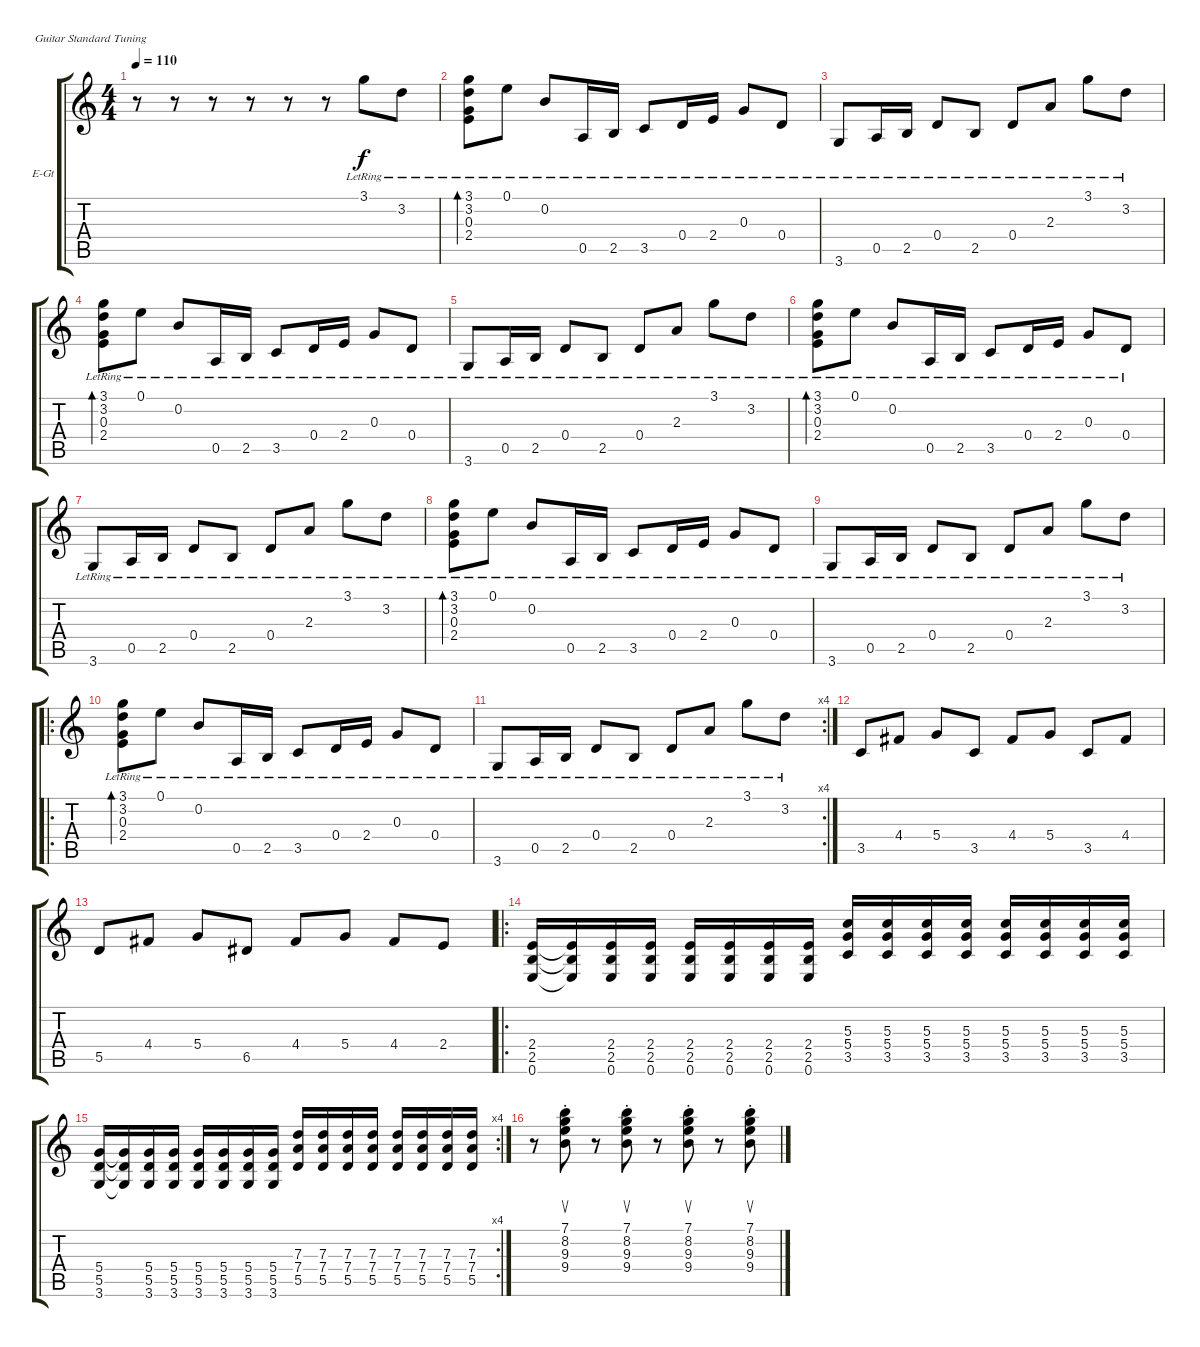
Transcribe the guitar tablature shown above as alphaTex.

\defaultSystemsLayout 4
\bracketExtendMode groupsimilarinstruments
\firstSystemTrackNameOrientation horizontal
\otherSystemsTrackNameOrientation horizontal
\track ("Иван Алексеев(Noize MC)" "E-Gt") {instrument electricguitarclean}
\staff {score tabs}
\tuning (E4 B3 G3 D3 A2 E2)
\ts (4 4)
\tempo 110
\clef g2
\ks c
r.8{dy f instrument electricguitarclean} r.8 r.8 r.8 r.8 r.8 3.1{lr}.8 3.2{lr}.8 |
(3.1{lr} 3.2{lr} 0.3{lr} 2.4{lr}).8{bd 119} 0.1{lr}.8 0.2{lr}.8 0.5{lr}.16 2.5{lr}.16 3.5{lr}.8 0.4{lr}.16 2.4{lr}.16 0.3{lr}.8 0.4{lr}.8 |
3.6{lr}.8 0.5{lr}.16 2.5{lr}.16 0.4{lr}.8 2.5{lr}.8 0.4{lr}.8 2.3{lr}.8 3.1{lr}.8 3.2{lr}.8 |
(3.1{lr} 3.2{lr} 0.3{lr} 2.4{lr}).8{bd 118} 0.1{lr}.8 0.2{lr}.8 0.5{lr}.16 2.5{lr}.16 3.5{lr}.8 0.4{lr}.16 2.4{lr}.16 0.3{lr}.8 0.4{lr}.8 |
3.6{lr}.8 0.5{lr}.16 2.5{lr}.16 0.4{lr}.8 2.5{lr}.8 0.4{lr}.8 2.3{lr}.8 3.1{lr}.8 3.2{lr}.8 |
(3.1{lr} 3.2{lr} 0.3{lr} 2.4{lr}).8{bd 117} 0.1{lr}.8 0.2{lr}.8 0.5{lr}.16 2.5{lr}.16 3.5{lr}.8 0.4{lr}.16 2.4{lr}.16 0.3{lr}.8 0.4{lr}.8 |
3.6{lr}.8 0.5{lr}.16 2.5{lr}.16 0.4{lr}.8 2.5{lr}.8 0.4{lr}.8 2.3{lr}.8 3.1{lr}.8 3.2{lr}.8 |
(3.1{lr} 3.2{lr} 0.3{lr} 2.4{lr}).8{bd 116} 0.1{lr}.8 0.2{lr}.8 0.5{lr}.16 2.5{lr}.16 3.5{lr}.8 0.4{lr}.16 2.4{lr}.16 0.3{lr}.8 0.4{lr}.8 |
3.6{lr}.8 0.5{lr}.16 2.5{lr}.16 0.4{lr}.8 2.5{lr}.8 0.4{lr}.8 2.3{lr}.8 3.1{lr}.8 3.2{lr}.8 |
\ro
(3.1{lr} 3.2{lr} 0.3{lr} 2.4{lr}).8{bd 115} 0.1{lr}.8 0.2{lr}.8 0.5{lr}.16 2.5{lr}.16 3.5{lr}.8 0.4{lr}.16 2.4{lr}.16 0.3{lr}.8 0.4{lr}.8 |
\rc 4
3.6{lr}.8 0.5{lr}.16 2.5{lr}.16 0.4{lr}.8 2.5{lr}.8 0.4{lr}.8 2.3{lr}.8 3.1{lr}.8 3.2{lr}.8 |
3.5.8 4.4.8 5.4.8 3.5.8 4.4.8 5.4.8 3.5.8 4.4.8 |
5.5.8 4.4.8 5.4.8 6.5.8 4.4.8 5.4.8 4.4.8 2.4.8 |
\ro
(2.4 2.5 0.6).16 (2.4{t} 2.5{t} 0.6{t}).16 (2.4 2.5 0.6).16 (2.4 2.5 0.6).16 (2.4 2.5 0.6).16 (2.4 2.5 0.6).16 (2.4 2.5 0.6).16 (2.4 2.5 0.6).16 (5.3 5.4 3.5).16 (5.3 5.4 3.5).16 (5.3 5.4 3.5).16 (5.3 5.4 3.5).16 (5.3 5.4 3.5).16 (5.3 5.4 3.5).16 (5.3 5.4 3.5).16 (5.3 5.4 3.5).16 |
\rc 4
(5.4 5.5 3.6).16 (5.4{t} 5.5{t} 3.6{t}).16 (5.4 5.5 3.6).16 (5.4 5.5 3.6).16 (5.4 5.5 3.6).16 (5.4 5.5 3.6).16 (5.4 5.5 3.6).16 (5.4 5.5 3.6).16 (7.3 7.4 5.5).16 (7.3 7.4 5.5).16 (7.3 7.4 5.5).16 (7.3 7.4 5.5).16 (7.3 7.4 5.5).16 (7.3 7.4 5.5).16 (7.3 7.4 5.5).16 (7.3 7.4 5.5).16 |
r.8 (7.1 8.2 9.3{st} 9.4).8{su} r.8 (7.1 8.2 9.3{st} 9.4).8{su} r.8 (7.1 8.2 9.3{st} 9.4).8{su} r.8 (7.1 8.2 9.3{st} 9.4).8{su}
